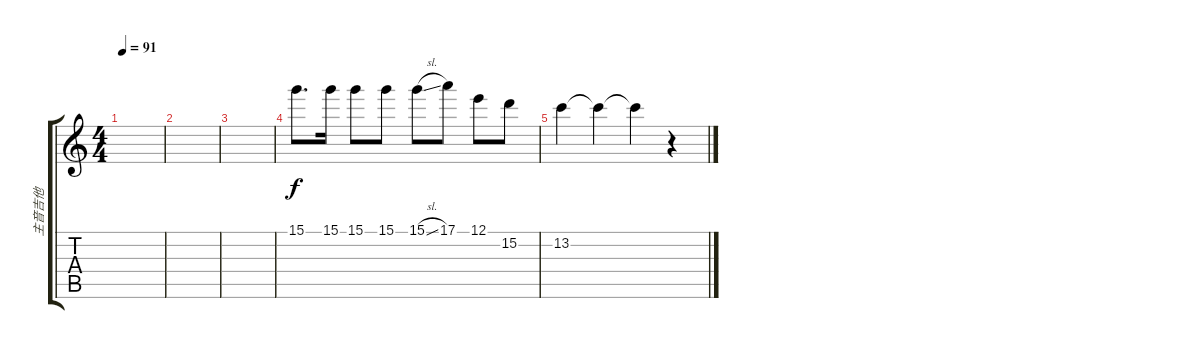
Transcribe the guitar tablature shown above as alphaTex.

\track ("主音吉他" "主音吉他") {instrument overdrivenguitar}
\staff {score tabs}
\tuning (E4 B3 G3 D3 A2 E2) {hide}
\ts (4 4)
\tempo 91
\clef g2
\ks c
|
|
|
15.1.8{d} 15.1.16 15.1.8 15.1.8 15.1{sl}.8 17.1.8 12.1.8 15.2.8 |
13.2.4 13.2{t}.4 13.2{t}.4 r.4
